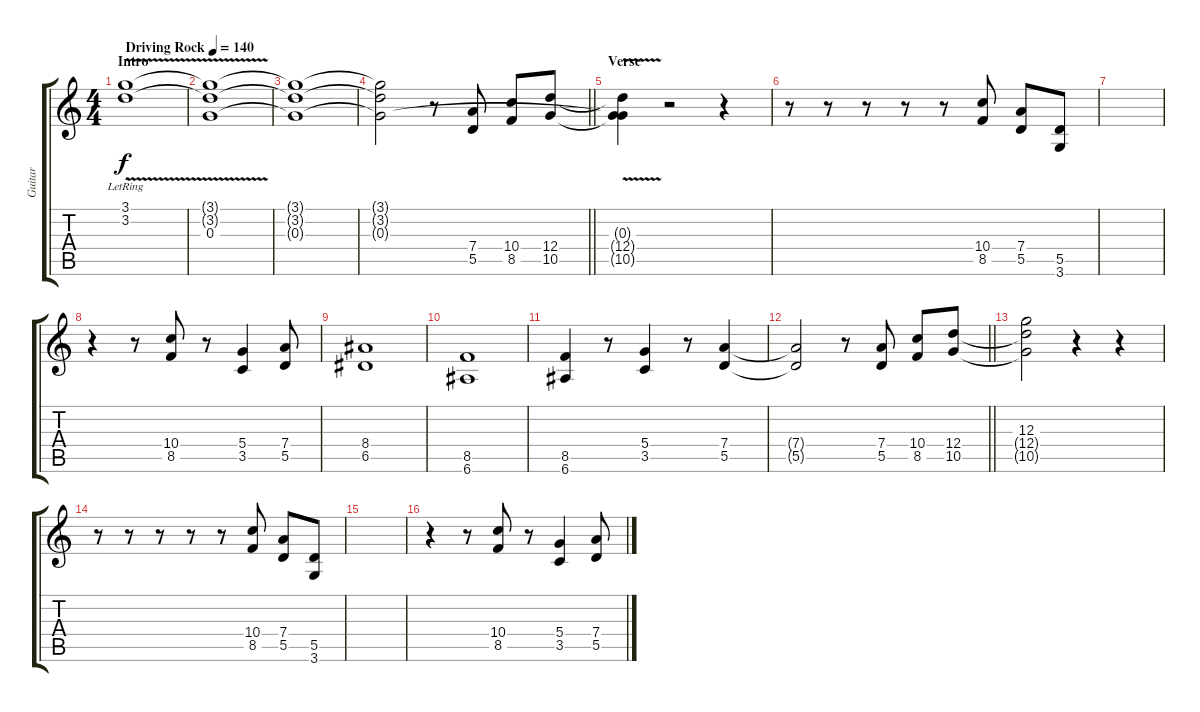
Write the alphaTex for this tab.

\track ("Guitar" "Guitar") {instrument distortionguitar}
\staff {score tabs}
\tuning (E4 B3 G3 D3 A2 E2) {hide}
\ts (4 4)
\section ("" "Intro")
\tempo (140 "Driving Rock")
\clef g2
\ks c
(3.1{lr} 3.2{v}).1{dy f instrument distortionguitar} |
(3.1{t} 3.2{t} 0.3).1 |
(3.1{t} 3.2{t} 0.3{t}).1 |
\barLineRight lightlight
(3.1{t} 3.2{t} 0.3{t}).2 r.8 (7.4 5.5).8 (10.4 8.5).8 (12.4 10.5).8 |
\section ("" "Verse")
(0.3{t} 12.4{v t} 10.5{t}).4 r.2 r.4 |
r.8 r.8 r.8 r.8 r.8 (10.4 8.5).8 (7.4 5.5).8 (5.5 3.6).8 |
|
r.4 r.8 (10.4 8.5).8 r.8 (5.4 3.5).4 (7.4 5.5).8 |
(8.4 6.5).1 |
(8.5 6.6).1 |
(8.5 6.6).4 r.8 (5.4 3.5).4 r.8 (7.4 5.5).4 |
\barLineRight lightlight
(7.4{t} 5.5{t}).2 r.8 (7.4 5.5).8 (10.4 8.5).8 (12.4 10.5).8 |
(12.3 12.4{t} 10.5{t}).2 r.4 r.4 |
r.8 r.8 r.8 r.8 r.8 (10.4 8.5).8 (7.4 5.5).8 (5.5 3.6).8 |
|
r.4 r.8 (10.4 8.5).8 r.8 (5.4 3.5).4 (7.4 5.5).8
